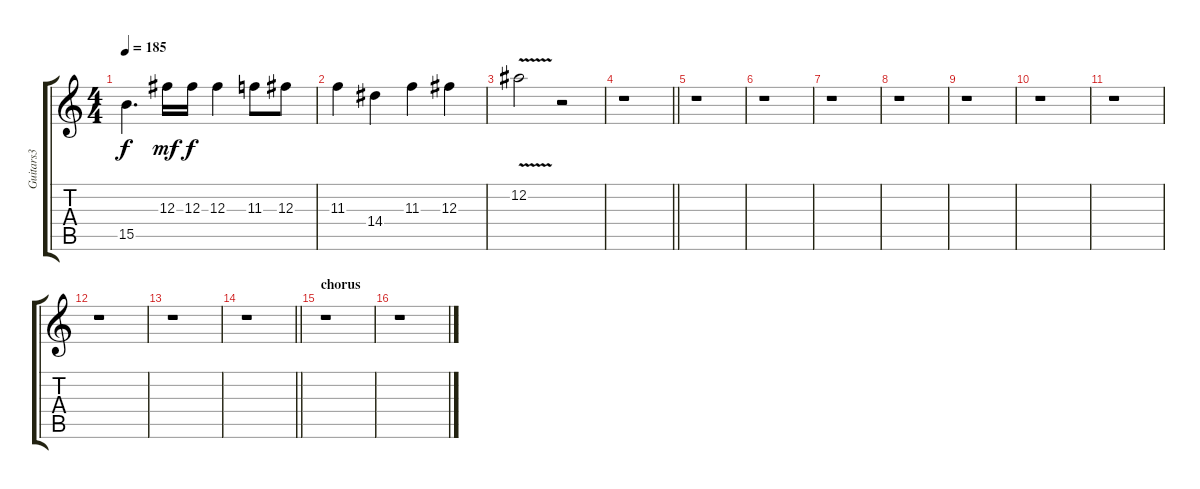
\track ("Guitars3" "Guitars3") {instrument distortionguitar}
\staff {score tabs}
\tuning (Eb4 Bb3 Gb3 Db3 Ab2 Eb2) {hide}
\ts (4 4)
\tempo 185
\clef g2
\ks c
15.5.4{d dy f} 12.3.16{dy mf} 12.3.16{dy f} 12.3.4 11.3.8 12.3.8 |
11.3.4 14.4.4 11.3.4 12.3.4 |
12.2{v}.2 r.2 |
\barLineRight lightlight
r.1 |
\section ("" "")
r.1 |
r.1 |
r.1 |
r.1 |
r.1 |
r.1 |
r.1 |
r.1 |
r.1 |
\barLineRight lightlight
r.1 |
\section ("" "chorus")
r.1 |
r.1
